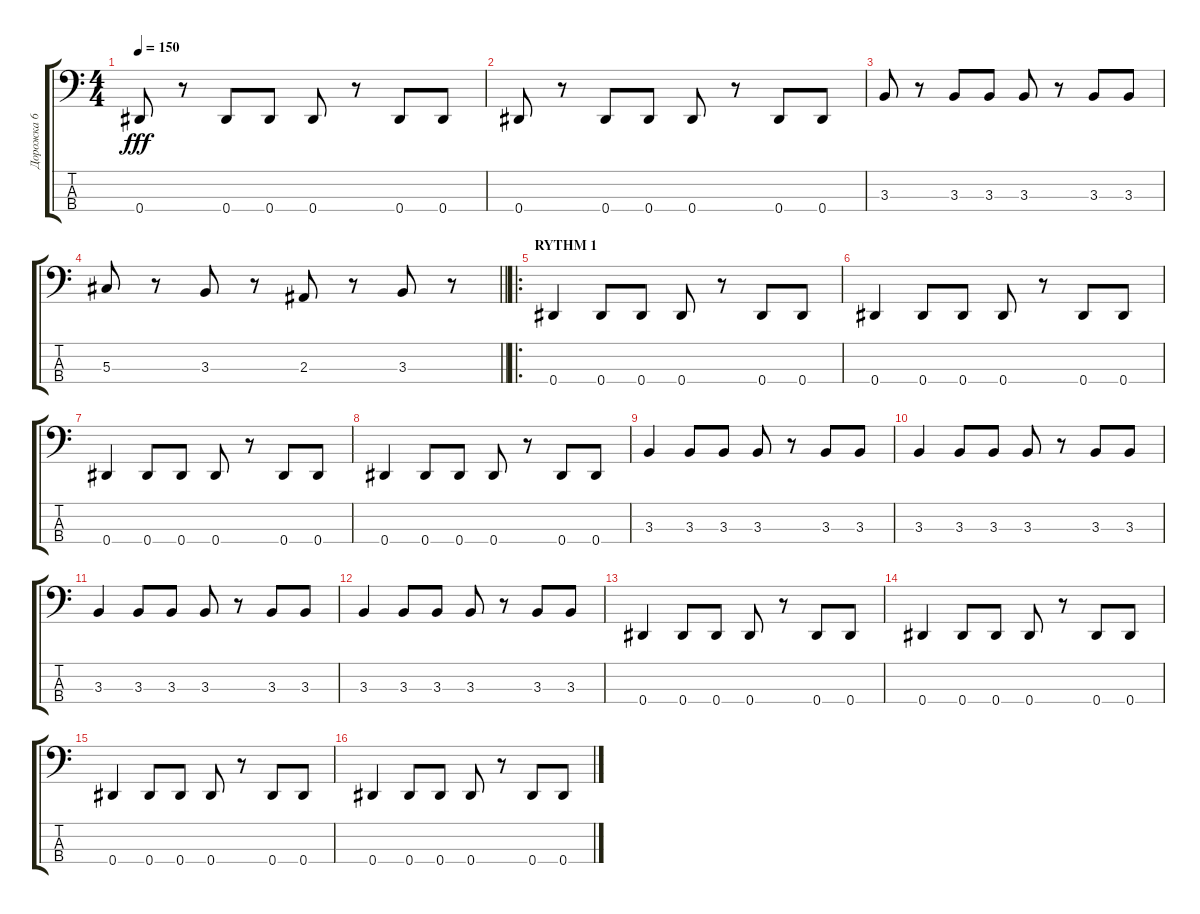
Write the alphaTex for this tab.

\track ("Дорожка 6" "Дорожка 6") {instrument electricbassfinger}
\staff {score tabs}
\tuning (Gb2 Db2 Ab1 Eb1) {hide}
\ts (4 4)
\tempo 150
\clef f4
\ks c
0.4.8{dy fff} r.8 0.4.8 0.4.8 0.4.8 r.8 0.4.8 0.4.8 |
0.4.8 r.8 0.4.8 0.4.8 0.4.8 r.8 0.4.8 0.4.8 |
3.3.8 r.8 3.3.8 3.3.8 3.3.8 r.8 3.3.8 3.3.8 |
\barLineRight lightlight
5.3.8 r.8 3.3.8 r.8 2.3.8 r.8 3.3.8 r.8 |
\ro
\section ("" "RYTHM 1")
0.4.4 0.4.8 0.4.8 0.4.8 r.8 0.4.8 0.4.8 |
0.4.4 0.4.8 0.4.8 0.4.8 r.8 0.4.8 0.4.8 |
0.4.4 0.4.8 0.4.8 0.4.8 r.8 0.4.8 0.4.8 |
0.4.4 0.4.8 0.4.8 0.4.8 r.8 0.4.8 0.4.8 |
3.3.4 3.3.8 3.3.8 3.3.8 r.8 3.3.8 3.3.8 |
3.3.4 3.3.8 3.3.8 3.3.8 r.8 3.3.8 3.3.8 |
3.3.4 3.3.8 3.3.8 3.3.8 r.8 3.3.8 3.3.8 |
3.3.4 3.3.8 3.3.8 3.3.8 r.8 3.3.8 3.3.8 |
0.4.4 0.4.8 0.4.8 0.4.8 r.8 0.4.8 0.4.8 |
0.4.4 0.4.8 0.4.8 0.4.8 r.8 0.4.8 0.4.8 |
0.4.4 0.4.8 0.4.8 0.4.8 r.8 0.4.8 0.4.8 |
0.4.4 0.4.8 0.4.8 0.4.8 r.8 0.4.8 0.4.8
